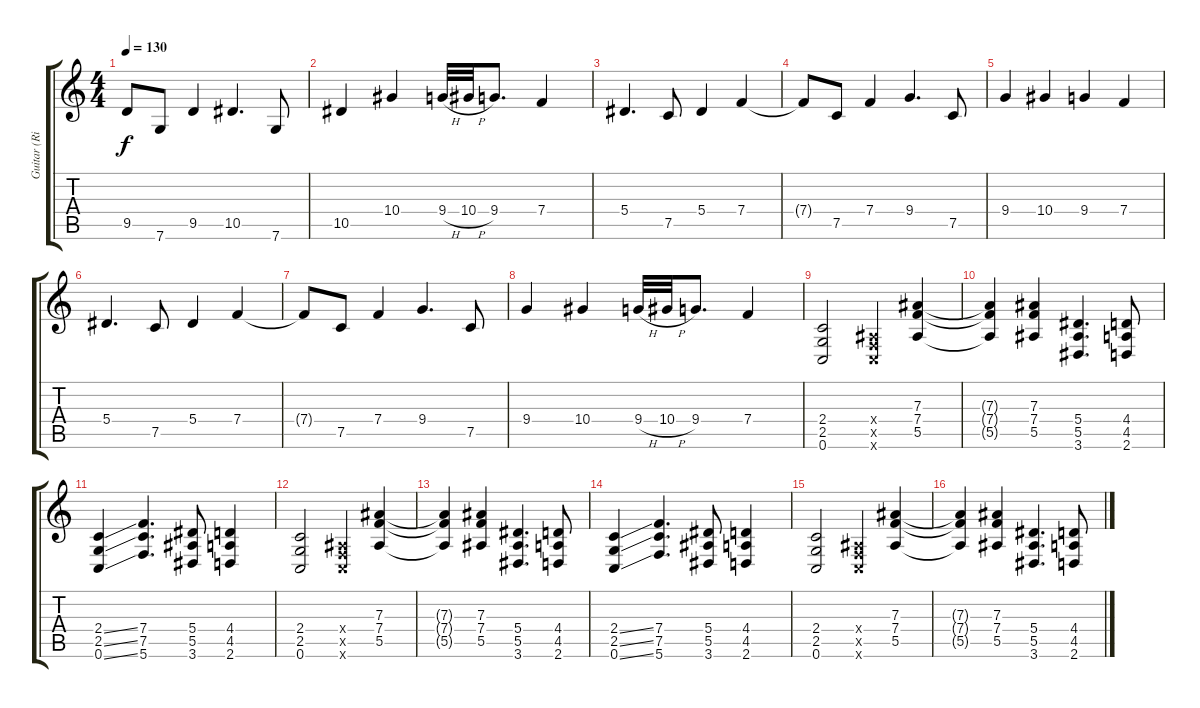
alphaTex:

\track ("Guitar (Right)" "Guitar (Ri") {instrument distortionguitar}
\staff {score tabs}
\tuning (C4 G3 Eb3 Bb2 F2 C2) {hide}
\ts (4 4)
\tempo 130
\clef g2
\ks c
9.5{t}.8{dy f} 7.6.8 9.5.4 10.5.4{d} 7.6.8 |
10.5.4 10.4.4 9.4{h}.32 10.4{h}.32 9.4.8{d} 7.4.4 |
5.4.4{d} 7.5.8 5.4.4 7.4.4 |
7.4{t}.8 7.5.8 7.4.4 9.4.4{d} 7.5.8 |
9.4.4 10.4.4 9.4.4 7.4.4 |
5.4.4{d} 7.5.8 5.4.4 7.4.4 |
7.4{t}.8 7.5.8 7.4.4 9.4.4{d} 7.5.8 |
9.4.4 10.4.4 9.4{h}.32 10.4{h}.32 9.4.8{d} 7.4.4 |
(2.4 2.5 0.6).2 (0.4{x} 0.5{x} 0.6{x}).4 (7.3 7.4 5.5).4 |
(7.3{t} 7.4{t} 5.5{t}).4 (7.3 7.4 5.5).4 (5.4 5.5 3.6).4{d} (4.4 4.5 2.6).8 |
(2.4{ss} 2.5{ss} 0.6{ss}).4 (7.4 7.5 5.6).4{d} (5.4 5.5 3.6).8 (4.4 4.5 2.6).4 |
(2.4 2.5 0.6).2 (0.4{x} 0.5{x} 0.6{x}).4 (7.3 7.4 5.5).4 |
(7.3{t} 7.4{t} 5.5{t}).4 (7.3 7.4 5.5).4 (5.4 5.5 3.6).4{d} (4.4 4.5 2.6).8 |
(2.4{ss} 2.5{ss} 0.6{ss}).4 (7.4 7.5 5.6).4{d} (5.4 5.5 3.6).8 (4.4 4.5 2.6).4 |
(2.4 2.5 0.6).2 (0.4{x} 0.5{x} 0.6{x}).4 (7.3 7.4 5.5).4 |
(7.3{t} 7.4{t} 5.5{t}).4 (7.3 7.4 5.5).4 (5.4 5.5 3.6).4{d} (4.4 4.5 2.6).8
